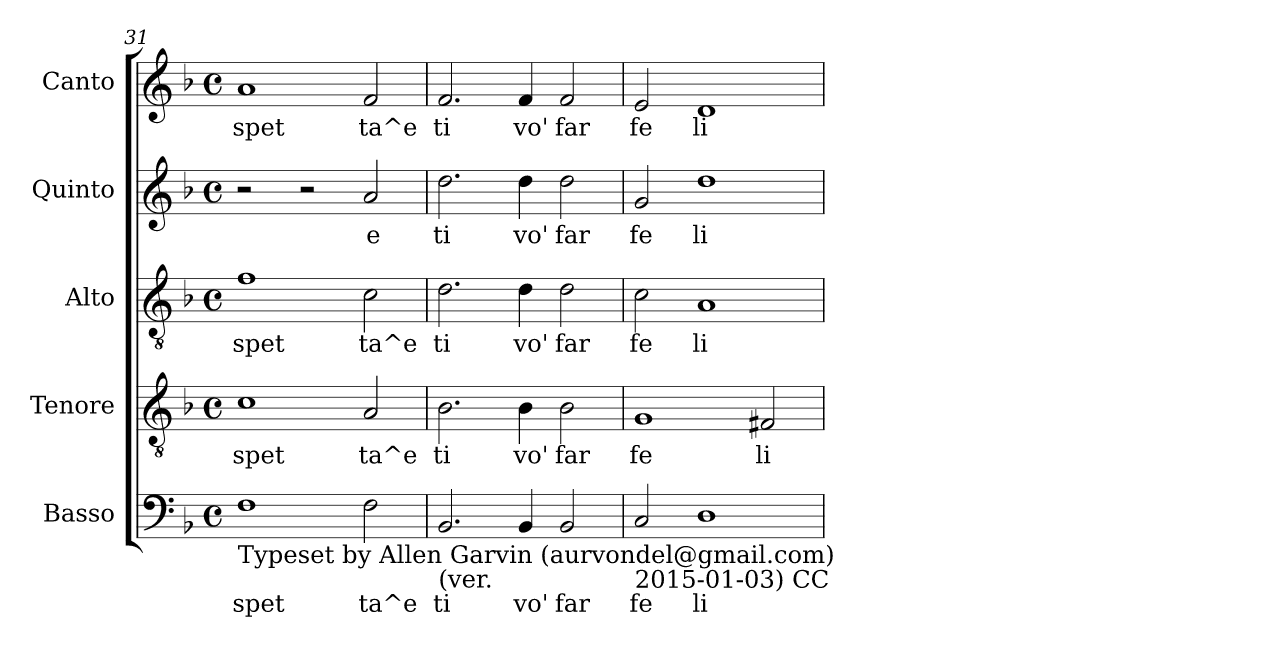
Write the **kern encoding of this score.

**kern	**text	**kern	**text	**kern	**text	**kern	**text	**kern	**text
*part5	*part5	*part4	*part4	*part3	*part3	*part2	*part2	*part1	*part1
*staff5	*staff5	*staff4	*staff4	*staff3	*staff3	*staff2	*staff2	*staff1	*staff1
*I"Basso	*	*I"Tenore	*	*I"Alto	*	*I"Quinto	*	*I"Canto	*
*clefF4	*	*clefGv2	*	*clefGv2	*	*clefG2	*	*clefG2	*
*ITrd-3c-5	*	*ITrd-3c-5	*	*ITrd-3c-5	*	*	*	*ITrd-3c-5	*
*k[b-e-]	*	*k[b-e-]	*	*k[b-e-]	*	*k[b-]	*	*k[b-e-]	*
*B-:	*	*B-:	*	*B-:	*	*F:	*	*B-:	*
*M4/4	*	*M4/4	*	*M4/4	*	*M4/4	*	*M4/4	*
*met(c)	*	*met(c)	*	*met(c)	*	*met(c)	*	*met(c)	*
=31	=31	=31	=31	=31	=31	=31	=31	=31	=31
!LO:TX:b:t=Typeset by Allen Garvin (aurvondel@gmail.com)	!	!	!	!	!	!	!	!	!
!	!LO:LY:b:cj	!	!LO:LY:b:cj	!	!LO:LY:b:cj	!	!	!	!LO:LY:b:cj
1B-	spet	1f	spet	1b-	spet	2r	.	1dd	spet
.	.	.	.	.	.	2r	.	.	.
!	!LO:LY:b:cj	!	!LO:LY:b:cj	!	!LO:LY:b:cj	!	!LO:LY:b:cj	!	!LO:LY:b:cj
2B-\	ta^e	2d/	ta^e	2f\	ta^e	2a/	e	2b-/	ta^e
=32	=32	=32	=32	=32	=32	=32	=32	=32	=32
!LO:TX:b:t=(ver.	!	!	!	!	!	!	!	!	!
!	!LO:LY:b:cj	!	!LO:LY:b:cj	!	!LO:LY:b:cj	!	!LO:LY:b:cj	!	!LO:LY:b:cj
2.E-/	ti	2.e-\	ti	2.g\	ti	2.dd\	ti	2.b-/	ti
!	!LO:LY:b:cj	!	!LO:LY:b:cj	!	!LO:LY:b:cj	!	!LO:LY:b:cj	!	!LO:LY:b:cj
4E-/	vo'	4e-\	vo'	4g\	vo'	4dd\	vo'	4b-/	vo'
!	!LO:LY:b:cj	!	!LO:LY:b:cj	!	!LO:LY:b:cj	!	!LO:LY:b:cj	!	!LO:LY:b:cj
2E-/	far	2e-\	far	2g\	far	2dd\	far	2b-/	far
=33	=33	=33	=33	=33	=33	=33	=33	=33	=33
!LO:TX:b:t=2015-01-03) CC	!	!	!	!	!	!	!	!	!
!	!LO:LY:b:cj	!	!LO:LY:b:cj	!	!LO:LY:b:cj	!	!LO:LY:b:cj	!	!LO:LY:b:cj
2F/	fe	1c	fe	2f\	fe	2g/	fe	2a/	fe
!	!LO:LY:b:cj	!	!	!	!LO:LY:b:cj	!	!LO:LY:b:cj	!	!LO:LY:b:cj
1G	li	.	.	1d	li	1dd	li	1g	li
!	!	!	!LO:LY:b:cj	!	!	!	!	!	!
.	.	2Bn/	li	.	.	.	.	.	.
=	=	=	=	=	=	=	=	=	=
*-	*-	*-	*-	*-	*-	*-	*-	*-	*-
